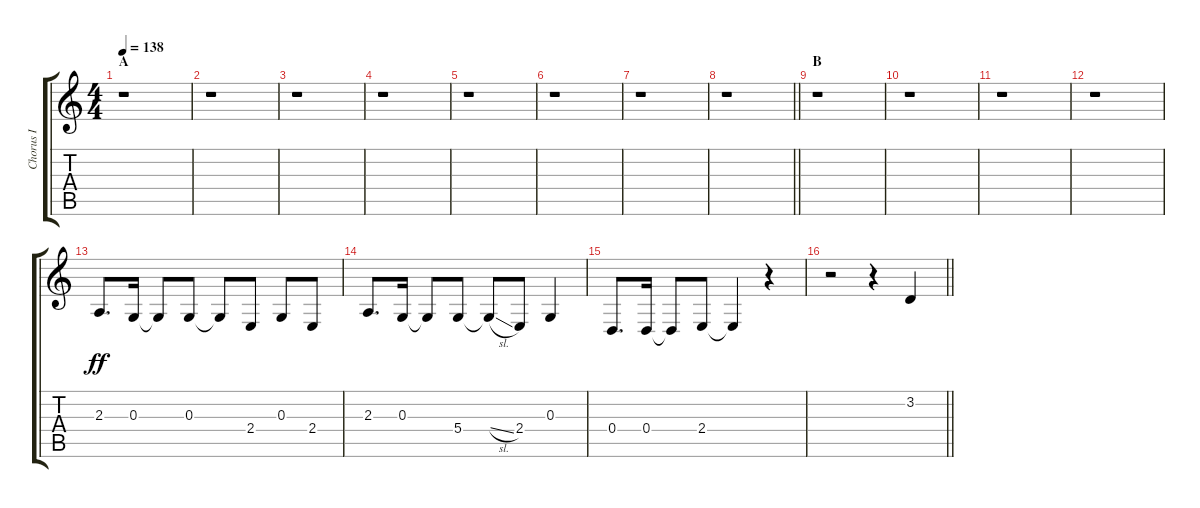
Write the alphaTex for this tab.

\track ("Chorus I" "Chorus I") {instrument voiceoohs}
\staff {score tabs}
\tuning (E4 B3 G3 D3 A2 E2) {hide}
\ts (4 4)
\section ("" "A")
\tempo 138
\clef g2
\ks c
r.1{dy ff} |
r.1 |
r.1 |
r.1 |
r.1 |
r.1 |
r.1 |
\barLineRight lightlight
r.1 |
\section ("" "B")
r.1 |
r.1 |
r.1 |
r.1 |
2.3.8{d} 0.3.16 0.3{t}.8 0.3.8 0.3{t}.8 2.4.8 0.3.8 2.4.8 |
2.3.8{d} 0.3.16 0.3{t}.8 5.4.8 5.4{sl t}.8 2.4.8 0.3.4 |
0.4.8{d} 0.4.16 0.4{t}.8 2.4.8 2.4{t}.4 r.4 |
\barLineRight lightlight
r.2 r.4 3.2.4
